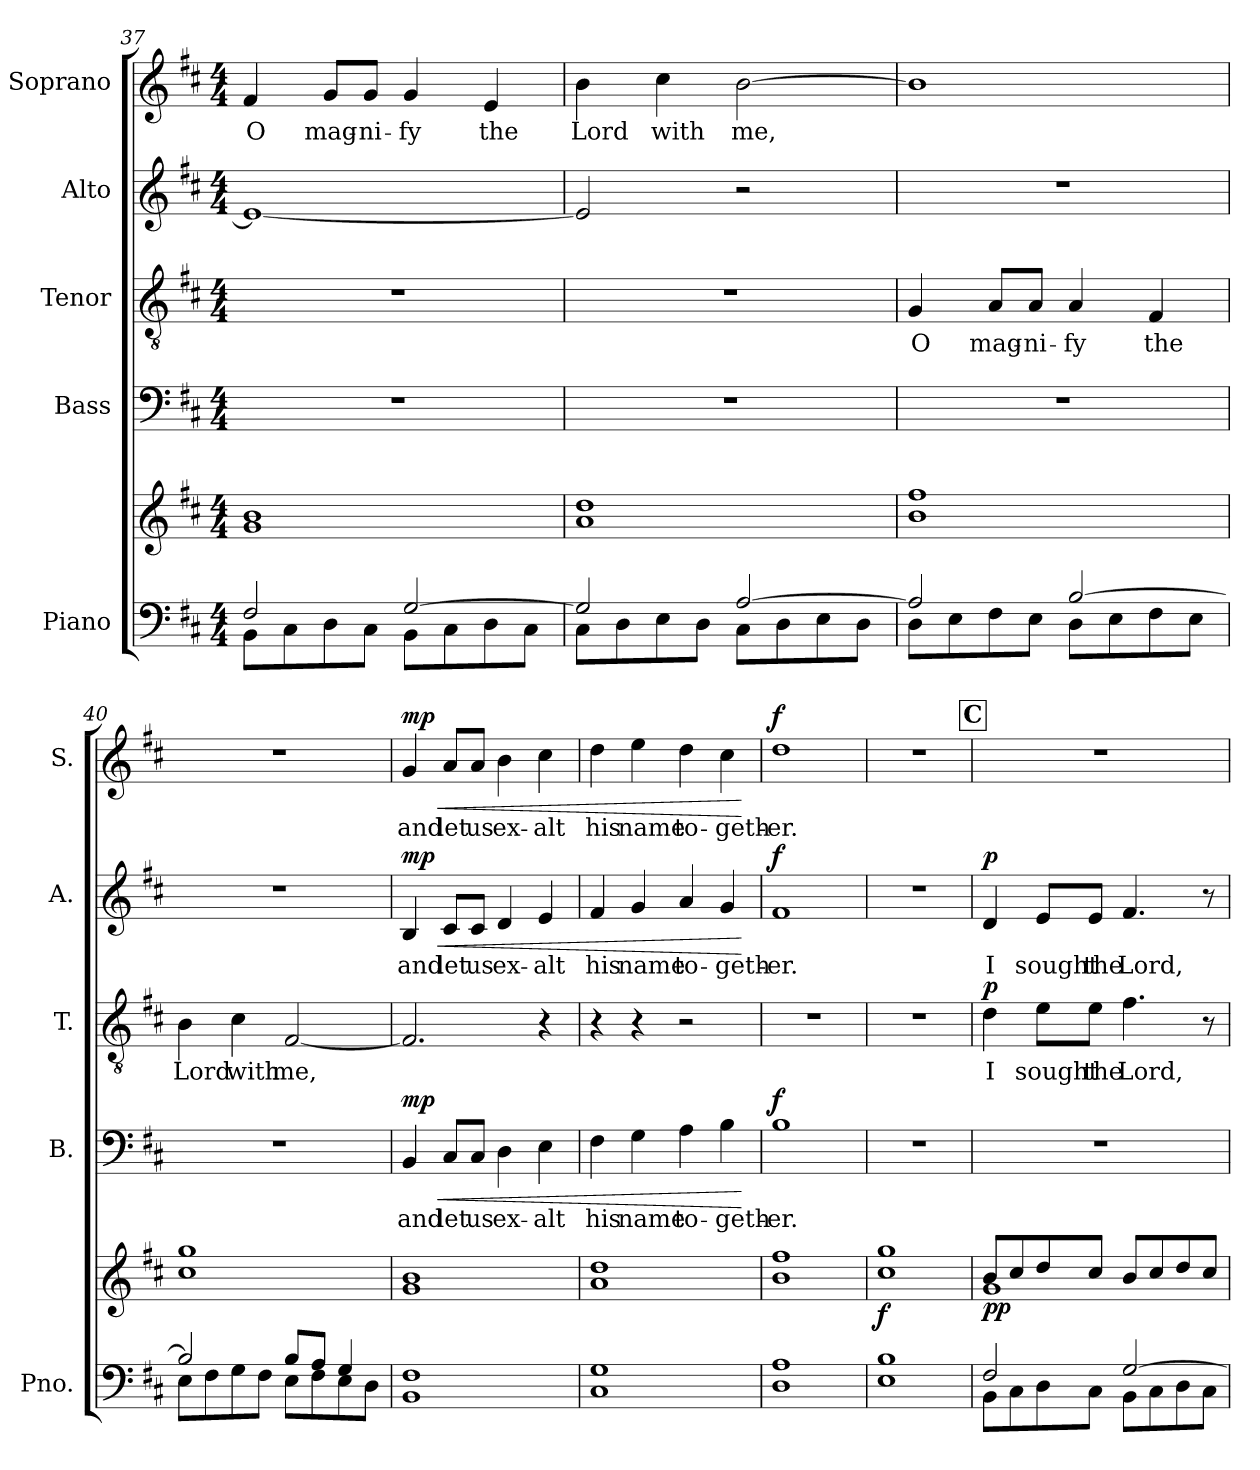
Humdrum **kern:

**kern	**kern	**dynam	**kern	**text	**dynam	**kern	**text	**dynam	**kern	**text	**dynam	**kern	**text	**dynam
*part5	*part5	*part5	*part4	*part4	*part4	*part3	*part3	*part3	*part2	*part2	*part2	*part1	*part1	*part1
*staff6	*staff5	*staff5/6	*staff4	*staff4	*staff4	*staff3	*staff3	*staff3	*staff2	*staff2	*staff2	*staff1	*staff1	*staff1
*I"Piano	*	*	*I"Bass	*	*	*I"Tenor	*	*	*I"Alto	*	*	*I"Soprano	*	*
*I'Pno.	*	*	*I'B.	*	*	*I'T.	*	*	*I'A.	*	*	*I'S.	*	*
*clefF4	*clefG2	*	*clefF4	*	*	*clefGv2	*	*	*clefG2	*	*	*clefG2	*	*
*k[f#c#]	*k[f#c#]	*	*k[f#c#]	*	*	*k[f#c#]	*	*	*k[f#c#]	*	*	*k[f#c#]	*	*
*M4/4	*M4/4	*	*M4/4	*	*	*M4/4	*	*	*M4/4	*	*	*M4/4	*	*
=37	=37	=37	=37	=37	=37	=37	=37	=37	=37	=37	=37	=37	=37	=37
*^	*	*	*	*	*	*	*	*	*	*	*	*	*	*
!	!	!	!	!	!	!	!	!	!	!	!	!	!	!LO:LY:b	!
2F#/	8BB\L	1g 1b	.	1r	.	.	1r	.	.	1e_	.	.	4f#/	O	.
.	8C#\	.	.	.	.	.	.	.	.	.	.	.	.	.	.
!	!	!	!	!	!	!	!	!	!	!	!	!	!	!LO:LY:b	!
.	8D\	.	.	.	.	.	.	.	.	.	.	.	8g/L	mag-	.
!	!	!	!	!	!	!	!	!	!	!	!	!	!	!LO:LY:b	!
.	8C#\J	.	.	.	.	.	.	.	.	.	.	.	8g/J	-ni-	.
!	!	!	!	!	!	!	!	!	!	!	!	!	!	!LO:LY:b	!
[2G/	8BB\L	.	.	.	.	.	.	.	.	.	.	.	4g/	-fy	.
.	8C#\	.	.	.	.	.	.	.	.	.	.	.	.	.	.
!	!	!	!	!	!	!	!	!	!	!	!	!	!	!LO:LY:b	!
.	8D\	.	.	.	.	.	.	.	.	.	.	.	4e/	the	.
.	8C#\J	.	.	.	.	.	.	.	.	.	.	.	.	.	.
=38	=38	=38	=38	=38	=38	=38	=38	=38	=38	=38	=38	=38	=38	=38	=38
!	!	!	!	!	!	!	!	!	!	!	!	!	!	!LO:LY:b	!
2G/]	8C#\L	1a 1dd	.	1r	.	.	1r	.	.	2e/]	.	.	4b\	Lord	.
.	8D\	.	.	.	.	.	.	.	.	.	.	.	.	.	.
!	!	!	!	!	!	!	!	!	!	!	!	!	!	!LO:LY:b	!
.	8E\	.	.	.	.	.	.	.	.	.	.	.	4cc#\	with	.
.	8D\J	.	.	.	.	.	.	.	.	.	.	.	.	.	.
!	!	!	!	!	!	!	!	!	!	!	!	!	!	!LO:LY:b	!
[2A/	8C#\L	.	.	.	.	.	.	.	.	2r	.	.	[2b\	me,	.
.	8D\	.	.	.	.	.	.	.	.	.	.	.	.	.	.
.	8E\	.	.	.	.	.	.	.	.	.	.	.	.	.	.
.	8D\J	.	.	.	.	.	.	.	.	.	.	.	.	.	.
=39	=39	=39	=39	=39	=39	=39	=39	=39	=39	=39	=39	=39	=39	=39	=39
!	!	!	!	!	!	!	!	!LO:LY:b	!	!	!	!	!	!	!
2A/]	8D\L	1b 1ff#	.	1r	.	.	4G/	O	.	1r	.	.	1b]	.	.
.	8E\	.	.	.	.	.	.	.	.	.	.	.	.	.	.
!	!	!	!	!	!	!	!	!LO:LY:b	!	!	!	!	!	!	!
.	8F#\	.	.	.	.	.	8A/L	mag-	.	.	.	.	.	.	.
!	!	!	!	!	!	!	!	!LO:LY:b	!	!	!	!	!	!	!
.	8E\J	.	.	.	.	.	8A/J	-ni-	.	.	.	.	.	.	.
!	!	!	!	!	!	!	!	!LO:LY:b	!	!	!	!	!	!	!
[2B/	8D\L	.	.	.	.	.	4A/	-fy	.	.	.	.	.	.	.
.	8E\	.	.	.	.	.	.	.	.	.	.	.	.	.	.
!	!	!	!	!	!	!	!	!LO:LY:b	!	!	!	!	!	!	!
.	8F#\	.	.	.	.	.	4F#/	the	.	.	.	.	.	.	.
.	8E\J	.	.	.	.	.	.	.	.	.	.	.	.	.	.
!!LO:PB:g=z
=40	=40	=40	=40	=40	=40	=40	=40	=40	=40	=40	=40	=40	=40	=40	=40
!	!	!	!	!	!	!	!	!LO:LY:b	!	!	!	!	!	!	!
2B/]	8E\L	1cc# 1gg	.	1r	.	.	4B\	Lord	.	1r	.	.	1r	.	.
.	8F#\	.	.	.	.	.	.	.	.	.	.	.	.	.	.
!	!	!	!	!	!	!	!	!LO:LY:b	!	!	!	!	!	!	!
.	8G\	.	.	.	.	.	4c#\	with	.	.	.	.	.	.	.
.	8F#\J	.	.	.	.	.	.	.	.	.	.	.	.	.	.
!	!	!	!	!	!	!	!	!LO:LY:b	!	!	!	!	!	!	!
8B/L	8E\L	.	.	.	.	.	[2F#/	me,	.	.	.	.	.	.	.
8A/J	8F#\	.	.	.	.	.	.	.	.	.	.	.	.	.	.
4G/	8E\	.	.	.	.	.	.	.	.	.	.	.	.	.	.
.	8D\J	.	.	.	.	.	.	.	.	.	.	.	.	.	.
=41	=41	=41	=41	=41	=41	=41	=41	=41	=41	=41	=41	=41	=41	=41	=41
!	!	!	!	!	!LO:LY:b	!LO:HP:b	!	!	!	!	!LO:LY:b	!LO:HP:b	!	!LO:LY:b	!LO:HP:b
!	!	!	!	!	!	!LO:DY:n=1:b	!	!	!	!	!	!LO:DY:n=1:b	!	!	!LO:DY:n=1:b
*v	*v	*	*	*	*	*	*	*	*	*	*	*	*	*	*
1BB 1F#	1g 1b	.	4BB/	and	< mp	2.F#/]	.	.	4B/	and	< mp	4g/	and	< mp
!	!	!	!	!LO:LY:b	!	!	!	!	!	!LO:LY:b	!	!	!LO:LY:b	!
.	.	.	8C#/L	let	.	.	.	.	8c#/L	let	.	8a/L	let	.
!	!	!	!	!LO:LY:b	!	!	!	!	!	!LO:LY:b	!	!	!LO:LY:b	!
.	.	.	8C#/J	us	.	.	.	.	8c#/J	us	.	8a/J	us	.
!	!	!	!	!LO:LY:b	!	!	!	!	!	!LO:LY:b	!	!	!LO:LY:b	!
.	.	.	4D\	ex-	.	.	.	.	4d/	ex-	.	4b\	ex-	.
!	!	!	!	!LO:LY:b	!	!	!	!	!	!LO:LY:b	!	!	!LO:LY:b	!
.	.	.	4E\	-alt	.	4r	.	.	4e/	-alt	.	4cc#\	-alt	.
=42	=42	=42	=42	=42	=42	=42	=42	=42	=42	=42	=42	=42	=42	=42
!	!	!	!	!LO:LY:b	!	!	!	!	!	!LO:LY:b	!	!	!LO:LY:b	!
1C# 1G	1a 1dd	.	4F#\	his	.	4r	.	.	4f#/	his	.	4dd\	his	.
!	!	!	!	!LO:LY:b	!	!	!	!	!	!LO:LY:b	!	!	!LO:LY:b	!
.	.	.	4G\	name	.	4r	.	.	4g/	name	.	4ee\	name	.
!	!	!	!	!LO:LY:b	!	!	!	!	!	!LO:LY:b	!	!	!LO:LY:b	!
.	.	.	4A\	to-	.	2r	.	.	4a/	to-	.	4dd\	to-	.
!	!	!	!	!LO:LY:b	!	!	!	!	!	!LO:LY:b	!	!	!LO:LY:b	!
.	.	.	4B\	-geth-	.	.	.	.	4g/	-geth-	.	4cc#\	-geth-	.
.	.	.	.	.	[	.	.	.	.	.	[	.	.	[
=43	=43	=43	=43	=43	=43	=43	=43	=43	=43	=43	=43	=43	=43	=43
!	!	!	!	!LO:LY:b	!LO:DY:b	!	!	!	!	!LO:LY:b	!LO:DY:b	!	!LO:LY:b	!LO:DY:b
1D 1A	1b 1ff#	.	1B	-er.	f	1r	.	.	1f#	-er.	f	1dd	-er.	f
=44	=44	=44	=44	=44	=44	=44	=44	=44	=44	=44	=44	=44	=44	=44
!	!	!LO:DY:b	!	!	!	!	!	!	!	!	!	!	!	!
1E 1B	1cc# 1gg	f	1r	.	.	1r	.	.	1r	.	.	1r	.	.
!!LO:REH:place=s1:a:B:fs=14:t=C
=45	=45	=45	=45	=45	=45	=45	=45	=45	=45	=45	=45	=45	=45	=45
*^	*^	*	*	*	*	*	*	*	*	*	*	*	*	*
!	!	!	!	!LO:DY:b	!	!	!	!	!LO:LY:b	!LO:DY:b	!	!LO:LY:b	!LO:DY:b	!	!	!
2F#/	8BB\L	8b/L	1g	pp	1r	.	.	4d\	I	p	4d/	I	p	1r	.	.
.	8C#\	8cc#/	.	.	.	.	.	.	.	.	.	.	.	.	.	.
!	!	!	!	!	!	!	!	!	!LO:LY:b	!	!	!LO:LY:b	!	!	!	!
.	8D\	8dd/	.	.	.	.	.	8e\L	sought	.	8e/L	sought	.	.	.	.
!	!	!	!	!	!	!	!	!	!LO:LY:b	!	!	!LO:LY:b	!	!	!	!
.	8C#\J	8cc#/J	.	.	.	.	.	8e\J	the	.	8e/J	the	.	.	.	.
!	!	!	!	!	!	!	!	!	!LO:LY:b	!	!	!LO:LY:b	!	!	!	!
[2G/	8BB\L	8b/L	.	.	.	.	.	4.f#\	Lord,	.	4.f#/	Lord,	.	.	.	.
.	8C#\	8cc#/	.	.	.	.	.	.	.	.	.	.	.	.	.	.
.	8D\	8dd/	.	.	.	.	.	.	.	.	.	.	.	.	.	.
.	8C#\J	8cc#/J	.	.	.	.	.	8r	.	.	8r	.	.	.	.	.
*v	*v	*	*	*	*	*	*	*	*	*	*	*	*	*	*	*
*	*v	*v	*	*	*	*	*	*	*	*	*	*	*	*	*
=	=	=	=	=	=	=	=	=	=	=	=	=	=	=
*-	*-	*-	*-	*-	*-	*-	*-	*-	*-	*-	*-	*-	*-	*-
